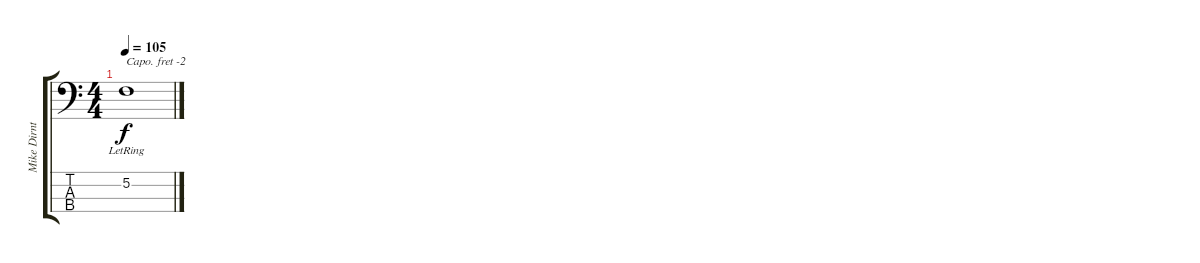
\track ("Mike Dirnt - Bass" "Mike Dirnt") {instrument electricbasspick}
\staff {score tabs}
\capo -2
\tuning (G2 D2 A1 E1) {hide}
\ts (4 4)
\tempo 105
\clef f4
\ks c
5.2{lr t}.1{dy f}
